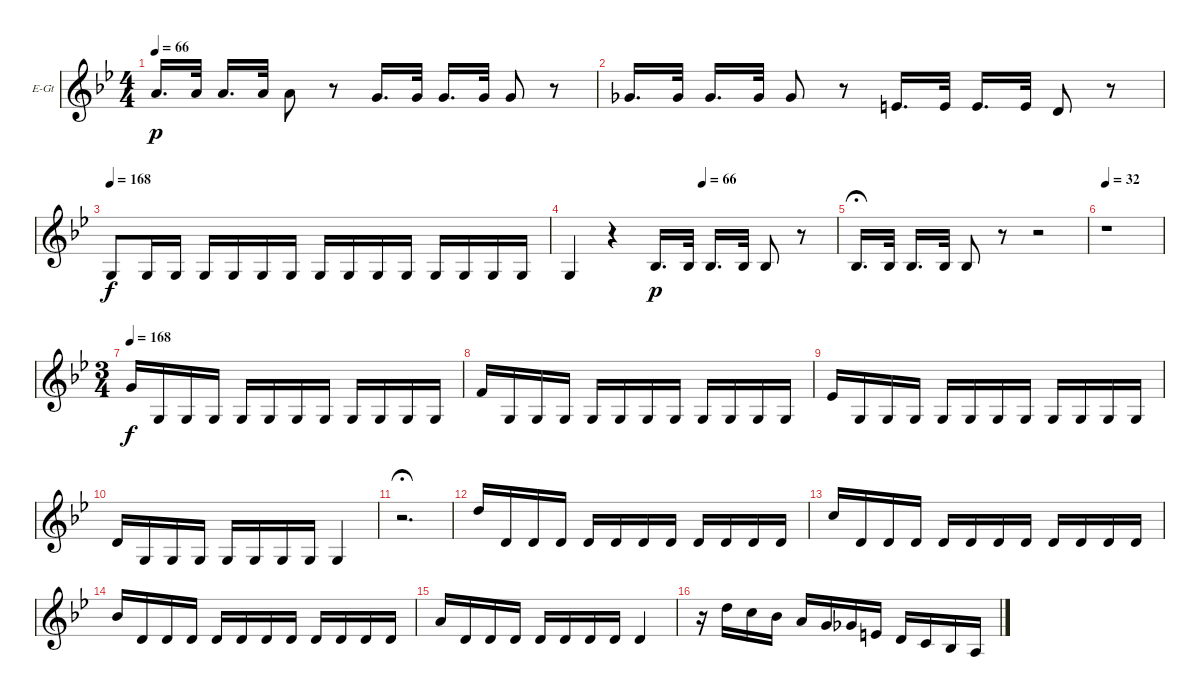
\defaultSystemsLayout 4
\bracketExtendMode groupsimilarinstruments
\firstSystemTrackNameOrientation horizontal
\otherSystemsTrackNameOrientation horizontal
\track ("Primo" "E-Gt") {instrument distortionguitar}
\staff {score}
\tuning (E4 B3 G3 D3 A2 E2)
\ts (4 4)
\tempo 66
\clef g2
\ks gminor
7.4.16{d dy p} 7.4.32{beam split} 7.4.16{d} 7.4.32 7.4.8 r.8{beam invert} 5.4.16{d} 5.4.32{beam split} 5.4.16{d} 5.4.32 5.4.8 r.8 |
9.5.16{d} 9.5.32{beam split} 9.5.16{d} 9.5.32 9.5.8 r.8 7.5.16{d} 7.5.32{beam split} 7.5.16{d} 7.5.32 5.5.8 r.8 |
\tempo 168
3.6.8{dy f} 3.6.16 3.6.16 3.6.16 3.6.16 3.6.16 3.6.16 3.6.16 3.6.16 3.6.16 3.6.16 3.6.16 3.6.16 3.6.16 3.6.16 |
\tempo (66 0.5)
3.6.4 r.4 1.5.16{d dy p} 1.5.32{beam split} 1.5.16{d} 1.5.32 1.5.8 r.8 |
1.5.16{d fermata (medium 0.5)} 1.5.32{beam split} 1.5.16{d} 1.5.32 1.5.8 r.8 r.2 |
\tempo 32
r.1 |
\ts (3 4)
\tempo 168
5.4.16{dy f} 3.6.16 3.6.16 3.6.16 3.6.16 3.6.16 3.6.16 3.6.16 3.6.16 3.6.16 3.6.16 3.6.16 |
3.4.16 3.6.16 3.6.16 3.6.16 3.6.16 3.6.16 3.6.16 3.6.16 3.6.16 3.6.16 3.6.16 3.6.16 |
6.5.16 3.6.16 3.6.16 3.6.16 3.6.16 3.6.16 3.6.16 3.6.16 3.6.16 3.6.16 3.6.16 3.6.16 |
5.5.16 3.6.16 3.6.16 3.6.16 3.6.16 3.6.16 3.6.16 3.6.16 3.6.4 |
r.2{d fermata (medium 0.5)} |
3.2.16 0.4.16 0.4.16 0.4.16 0.4.16 0.4.16 0.4.16 0.4.16 0.4.16 0.4.16 0.4.16 0.4.16 |
1.2.16 0.4.16 0.4.16 0.4.16 0.4.16 0.4.16 0.4.16 0.4.16 0.4.16 0.4.16 0.4.16 0.4.16 |
3.3.16 0.4.16 0.4.16 0.4.16 0.4.16 0.4.16 0.4.16 0.4.16 0.4.16 0.4.16 0.4.16 0.4.16 |
2.3.16 0.4.16 0.4.16 0.4.16 0.4.16 0.4.16 0.4.16 0.4.16 0.4.4 |
r.16 3.2.16 1.2.16 3.3.16 2.3.16 0.3.16 4.4.16 7.5.16 0.4.16 3.5.16 1.5.16 0.5.16
